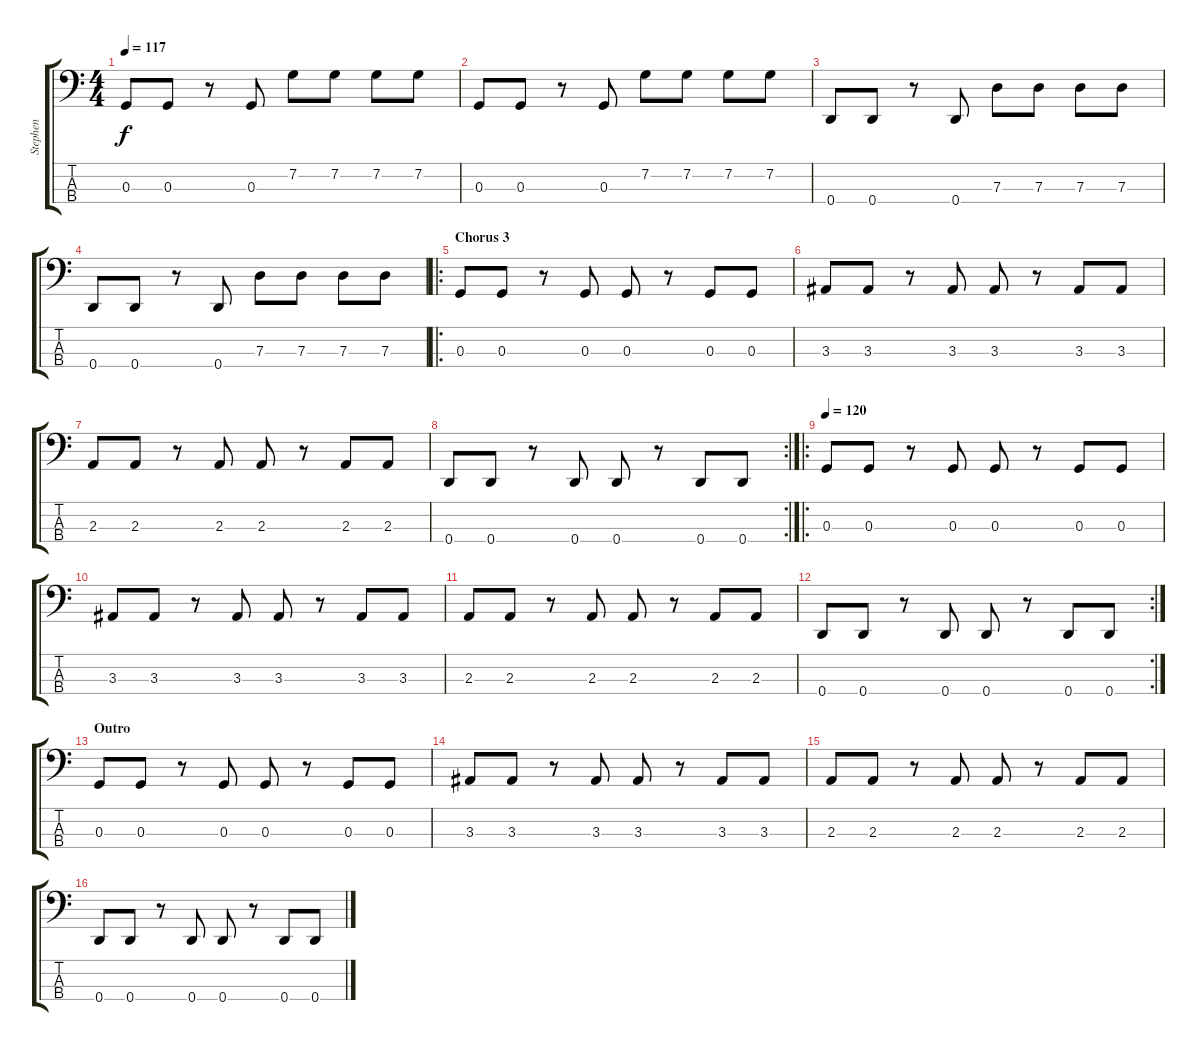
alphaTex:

\track ("Stephen" "Stephen") {instrument electricbassfinger}
\staff {score tabs}
\tuning (F2 C2 G1 D1) {hide}
\ts (4 4)
\tempo 117
\clef f4
\ks c
0.3.8{dy f} 0.3.8 r.8 0.3.8 7.2.8 7.2.8 7.2.8 7.2.8 |
0.3.8 0.3.8 r.8 0.3.8 7.2.8 7.2.8 7.2.8 7.2.8 |
0.4.8 0.4.8 r.8 0.4.8 7.3.8 7.3.8 7.3.8 7.3.8 |
0.4.8 0.4.8 r.8 0.4.8 7.3.8 7.3.8 7.3.8 7.3.8 |
\ro
\section ("" "Chorus 3")
0.3.8 0.3.8 r.8 0.3.8 0.3.8 r.8 0.3.8 0.3.8 |
3.3.8 3.3.8 r.8 3.3.8 3.3.8 r.8 3.3.8 3.3.8 |
2.3.8 2.3.8 r.8 2.3.8 2.3.8 r.8 2.3.8 2.3.8 |
\rc 2
0.4.8 0.4.8 r.8 0.4.8 0.4.8 r.8 0.4.8 0.4.8 |
\ro
\tempo 120
0.3.8 0.3.8 r.8 0.3.8 0.3.8 r.8 0.3.8 0.3.8 |
3.3.8 3.3.8 r.8 3.3.8 3.3.8 r.8 3.3.8 3.3.8 |
2.3.8 2.3.8 r.8 2.3.8 2.3.8 r.8 2.3.8 2.3.8 |
\rc 2
0.4.8 0.4.8 r.8 0.4.8 0.4.8 r.8 0.4.8 0.4.8 |
\section ("" "Outro")
0.3.8 0.3.8 r.8 0.3.8 0.3.8 r.8 0.3.8 0.3.8 |
3.3.8 3.3.8 r.8 3.3.8 3.3.8 r.8 3.3.8 3.3.8 |
2.3.8 2.3.8 r.8 2.3.8 2.3.8 r.8 2.3.8 2.3.8 |
0.4.8 0.4.8 r.8 0.4.8 0.4.8 r.8 0.4.8 0.4.8
